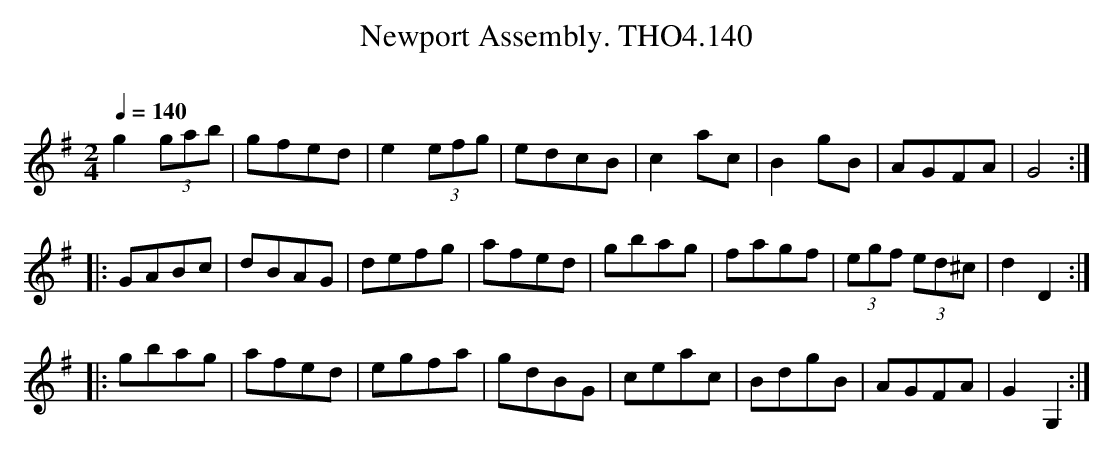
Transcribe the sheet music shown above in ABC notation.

X:1
T:Newport Assembly. THO4.140
O:
M:2/4
L:1/8
Q:1/4=140
K:G
g2 (3gab|gfed|e2 (3efg|edcB|c2 ac|B2gB|AGFA|G4:|
|:GABc|dBAG|defg|afed|gbag|fagf|(3egf (3ed^c|d2D2:|
|:gbag|afed|egfa|gdBG|ceac|BdgB|AGFA|G2G,2:|
